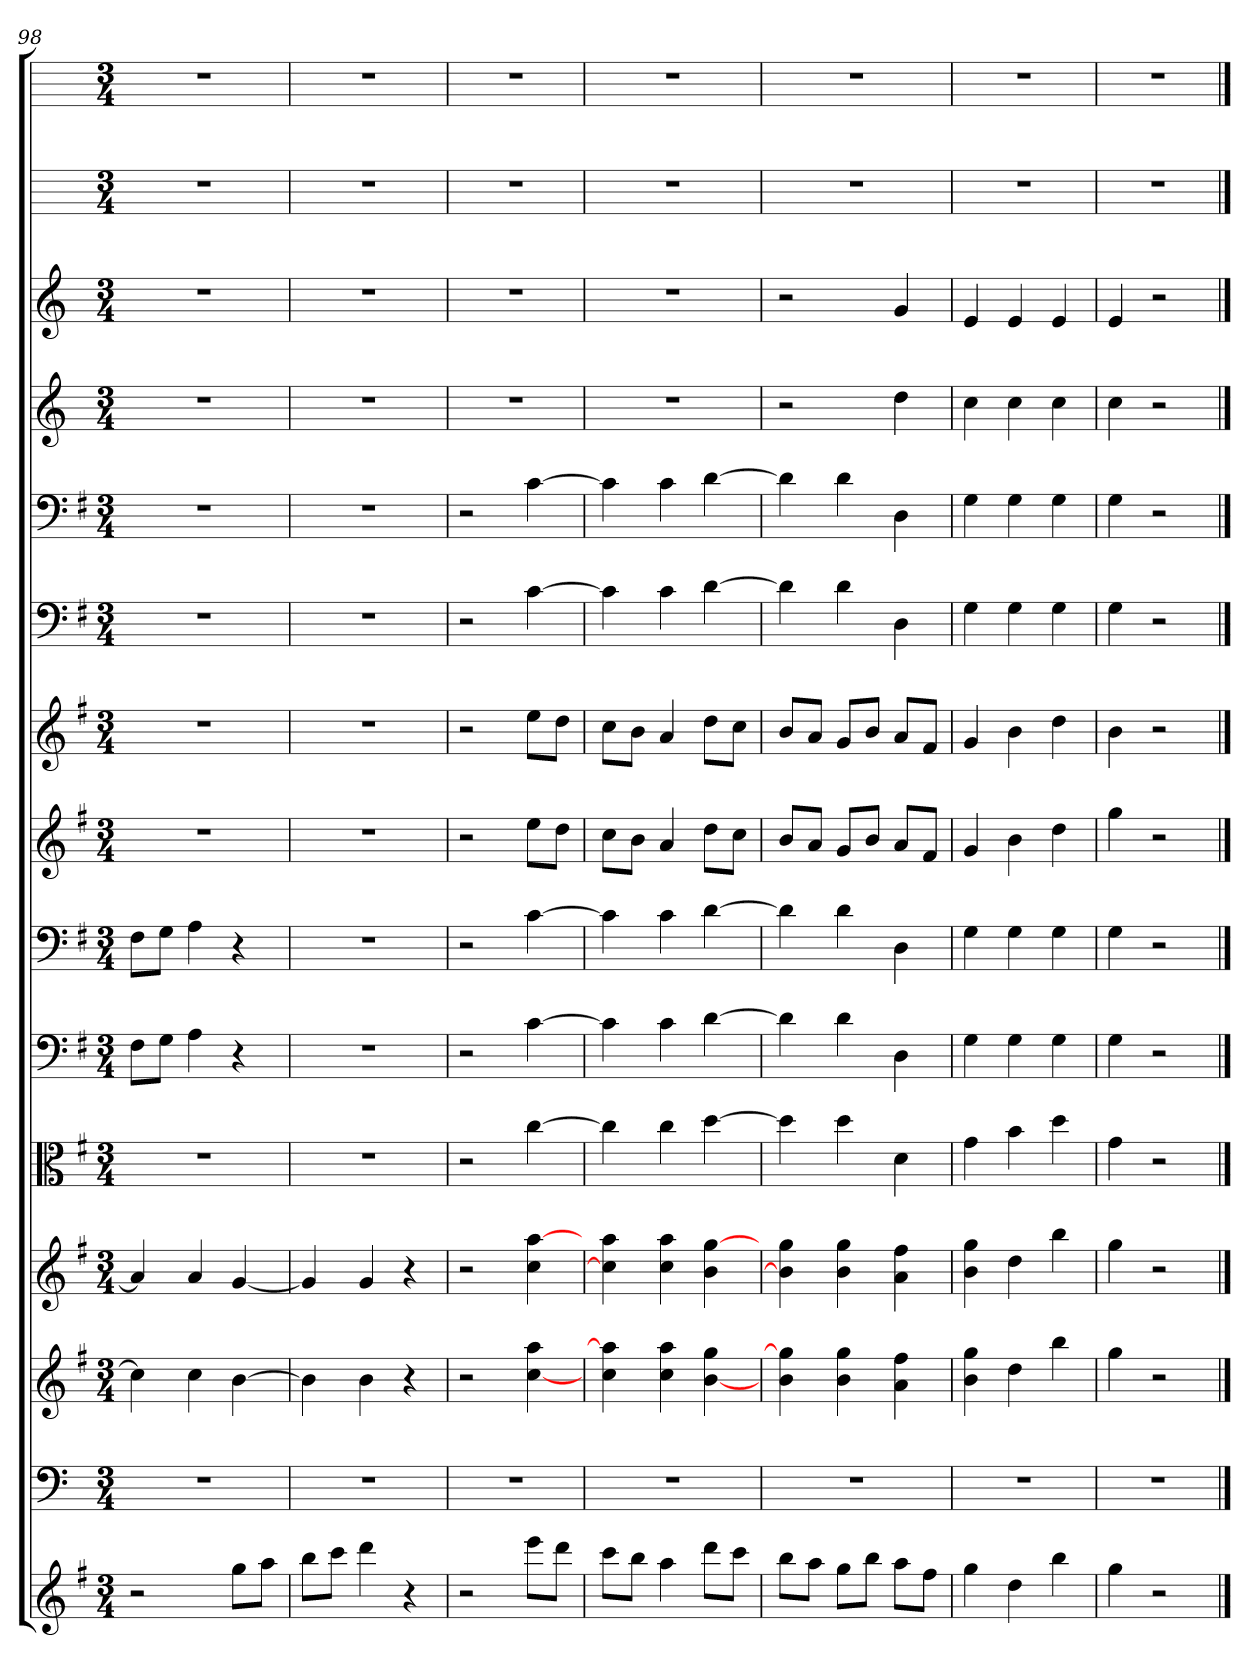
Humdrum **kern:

**kern	**kern	**kern	**kern	**kern	**kern	**kern	**kern	**kern	**kern	**kern	**kern	**kern	**kern	**kern
*part15	*part14	*part13	*part12	*part11	*part10	*part9	*part8	*part7	*part6	*part5	*part4	*part3	*part2	*part1
*staff15	*staff14	*staff13	*staff12	*staff11	*staff10	*staff9	*staff8	*staff7	*staff6	*staff5	*staff4	*staff3	*staff2	*staff1
*	*clefF4	*	*	*clefC3	*clefF4	*clefF4	*	*	*clefF4	*clefF4	*	*	*	*
*k[f#]	*k[]	*k[f#]	*k[f#]	*k[f#]	*k[f#]	*k[f#]	*k[f#]	*k[f#]	*k[f#]	*k[f#]	*k[]	*k[]	*k[]	*k[]
*M3/4	*M3/4	*M3/4	*M3/4	*M3/4	*M3/4	*M3/4	*M3/4	*M3/4	*M3/4	*M3/4	*M3/4	*M3/4	*M3/4	*M3/4
=98	=98	=98	=98	=98	=98	=98	=98	=98	=98	=98	=98	=98	=98	=98
2r	2.r	4cc]	4a]	2.r	8F#\L	8F#\L	2.r	2.r	2.r	2.r	2.r	2.r	2.r	2.r
.	.	.	.	.	8G\J	8G\J	.	.	.	.	.	.	.	.
.	.	4cc	4a	.	4A	4A	.	.	.	.	.	.	.	.
8ggL	.	[4b	[4g	.	4r	4r	.	.	.	.	.	.	.	.
8aaJ	.	.	.	.	.	.	.	.	.	.	.	.	.	.
=99	=99	=99	=99	=99	=99	=99	=99	=99	=99	=99	=99	=99	=99	=99
8bbL	2.r	4b]	4g]	2.r	2.r	2.r	2.r	2.r	2.r	2.r	2.r	2.r	2.r	2.r
8cccJ	.	.	.	.	.	.	.	.	.	.	.	.	.	.
4ddd	.	4b	4g	.	.	.	.	.	.	.	.	.	.	.
4r	.	4r	4r	.	.	.	.	.	.	.	.	.	.	.
=100	=100	=100	=100	=100	=100	=100	=100	=100	=100	=100	=100	=100	=100	=100
2r	2.r	2r	2r	2r	2r	2r	2r	2r	2r	2r	2.r	2.r	2.r	2.r
8eeeL	.	[4cc 4aa	4cc [4aa	[4cc	[4c	[4c	8eeL	8eeL	[4c	[4c	.	.	.	.
8dddJ	.	.	.	.	.	.	8ddJ	8ddJ	.	.	.	.	.	.
=101	=101	=101	=101	=101	=101	=101	=101	=101	=101	=101	=101	=101	=101	=101
8cccL	2.r	4cc 4aa]	4cc] 4aa	4cc]	4c]	4c]	8ccL	8ccL	4c]	4c]	2.r	2.r	2.r	2.r
8bbJ	.	.	.	.	.	.	8bJ	8bJ	.	.	.	.	.	.
4aa	.	4cc 4aa	4cc 4aa	4cc	4c	4c	4a	4a	4c	4c	.	.	.	.
8dddL	.	[4b 4gg	4b [4gg	[4dd	[4d	[4d	8ddL	8ddL	[4d	[4d	.	.	.	.
8cccJ	.	.	.	.	.	.	8ccJ	8ccJ	.	.	.	.	.	.
=102	=102	=102	=102	=102	=102	=102	=102	=102	=102	=102	=102	=102	=102	=102
8bbL	2.r	4b 4gg]	4b] 4gg	4dd]	4d]	4d]	8bL	8bL	4d]	4d]	2r	2r	2.r	2.r
8aaJ	.	.	.	.	.	.	8aJ	8aJ	.	.	.	.	.	.
8ggL	.	4b 4gg	4b 4gg	4dd	4d	4d	8gL	8gL	4d	4d	.	.	.	.
8bbJ	.	.	.	.	.	.	8bJ	8bJ	.	.	.	.	.	.
8aaL	.	4a 4ff#	4a 4ff#	4d	4D	4D	8aL	8aL	4D	4D	4dd	4g	.	.
8ff#J	.	.	.	.	.	.	8f#J	8f#J	.	.	.	.	.	.
=103	=103	=103	=103	=103	=103	=103	=103	=103	=103	=103	=103	=103	=103	=103
4gg	2.r	4b 4gg	4b 4gg	4g	4G	4G	4g	4g	4G	4G	4cc	4e	2.r	2.r
4dd	.	4dd	4dd	4b	4G	4G	4b	4b	4G	4G	4cc	4e	.	.
4bb	.	4bb	4bb	4dd	4G	4G	4dd	4dd	4G	4G	4cc	4e	.	.
=104	=104	=104	=104	=104	=104	=104	=104	=104	=104	=104	=104	=104	=104	=104
4gg	2.r	4gg	4gg	4g	4G	4G	4gg	4b	4G	4G	4cc	4e	2.r	2.r
2r	.	2r	2r	2r	2r	2r	2r	2r	2r	2r	2r	2r	.	.
==	==	==	==	==	==	==	==	==	==	==	==	==	==	==
*-	*-	*-	*-	*-	*-	*-	*-	*-	*-	*-	*-	*-	*-	*-
